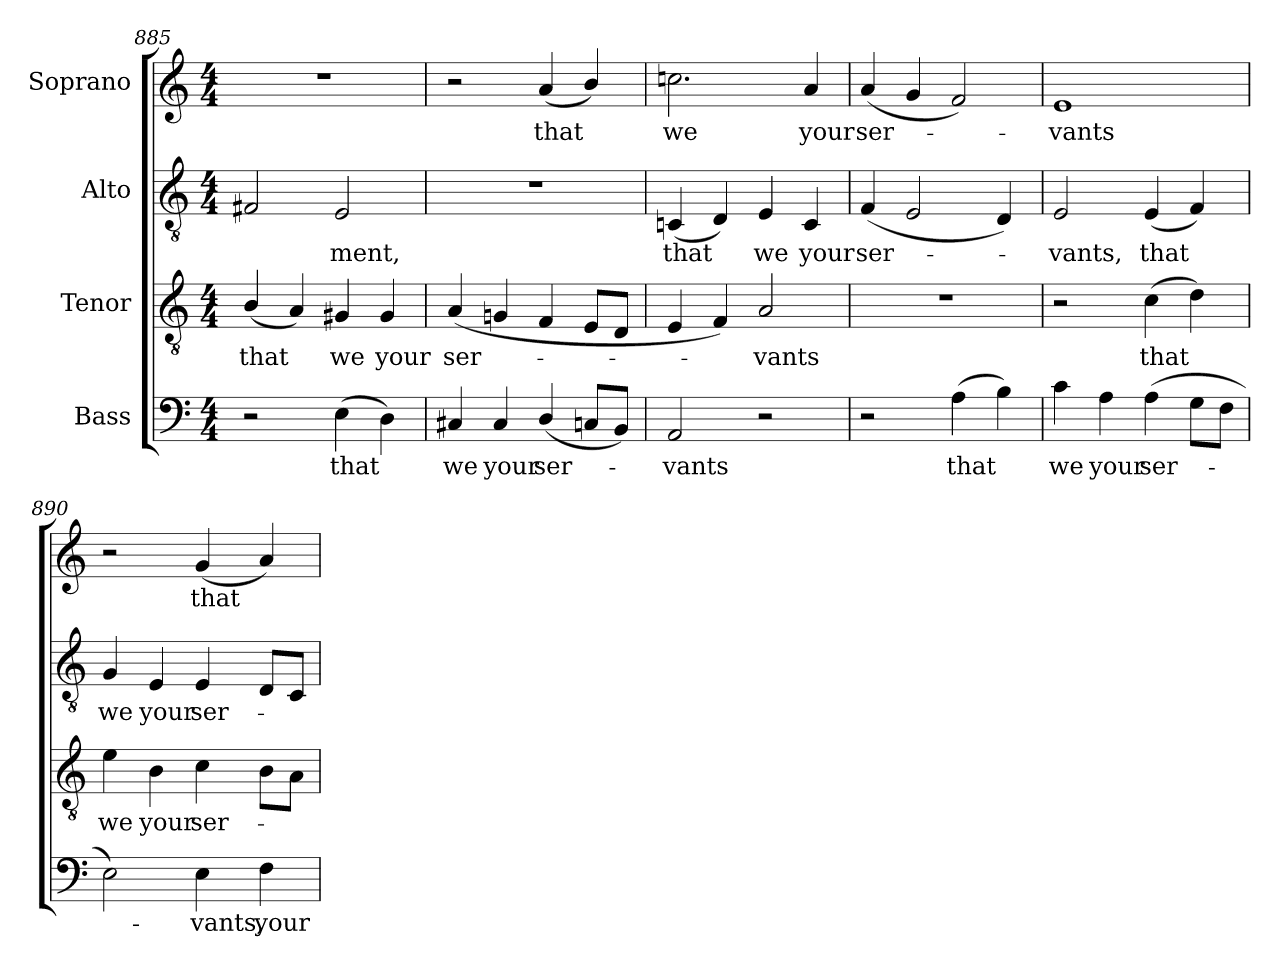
**kern	**text	**kern	**text	**kern	**text	**kern	**text
*part4	*part4	*part3	*part3	*part2	*part2	*part1	*part1
*staff4	*staff4	*staff3	*staff3	*staff2	*staff2	*staff1	*staff1
*I"Bass	*	*I"Tenor	*	*I"Alto	*	*I"Soprano	*
*clefF4	*	*clefGv2	*	*clefGv2	*	*clefG2	*
*	*	*ITrd7c12	*	*ITrd7c12	*	*	*
*k[]	*	*k[]	*	*k[]	*	*k[]	*
*C:	*	*C:	*	*C:	*	*C:	*
*M4/4	*	*M4/4	*	*M4/4	*	*M4/4	*
=885	=885	=885	=885	=885	=885	=885	=885
!	!	!	!LO:LY:b:color=#000000	!	!	!	!
2r	.	(4BBi/	that	2FF#Xi/	.	1r	.
.	.	4AAi/)	.	.	.	.	.
!	!LO:LY:b:color=#000000	!	!	!	!	!	!
!	!	!	!LO:LY:b:color=#000000	!	!	!	!
!	!	!	!	!	!LO:LY:b:color=#000000	!	!
(4Ei\	that	4GG#Xi/	we	2EEi/	-ment,	.	.
!	!	!	!LO:LY:b:color=#000000	!	!	!	!
4Di\)	.	4GG#i/	your	.	.	.	.
!!LO:PB:g=z
=886	=886	=886	=886	=886	=886	=886	=886
!	!LO:LY:b:color=#000000	!	!	!	!	!	!
!	!	!	!LO:LY:b:color=#000000	!	!	!	!
4C#Xi/	we	(4AAi/	ser-	1r	.	2r	.
!	!LO:LY:b:color=#000000	!	!	!	!	!	!
4C#i/	your	4GGni/	.	.	.	.	.
!	!LO:LY:b:color=#000000	!	!	!	!	!	!
!	!	!	!	!	!	!	!LO:LY:b:color=#000000
(4Di/	ser-	4FFi/	.	.	.	(4ai/	that
8Cni/L	.	8EEi/L	.	.	.	4bi/)	.
8BBi/J)	.	8DDi/J	.	.	.	.	.
=887	=887	=887	=887	=887	=887	=887	=887
!	!LO:LY:b:color=#000000	!	!	!	!	!	!
!	!	!	!	!	!LO:LY:b:color=#000000	!	!
!	!	!	!	!	!	!	!LO:LY:b:color=#000000
2AAi/	-vants	4EEi/	.	(4CCni/	that	2.ccni\	we
.	.	4FFi/)	.	4DDi/)	.	.	.
!	!	!	!LO:LY:b:color=#000000	!	!	!	!
!	!	!	!	!	!LO:LY:b:color=#000000	!	!
2r	.	2AAi/	-vants	4EEi/	we	.	.
!	!	!	!	!	!LO:LY:b:color=#000000	!	!
!	!	!	!	!	!	!	!LO:LY:b:color=#000000
.	.	.	.	4CCi/	your	4ai/	your
=888	=888	=888	=888	=888	=888	=888	=888
!	!	!	!	!	!LO:LY:b:color=#000000	!	!
!	!	!	!	!	!	!	!LO:LY:b:color=#000000
2r	.	1r	.	(4FFi/	ser-	(4ai/	ser-
.	.	.	.	2EEi/	.	4gi/	.
!	!LO:LY:b:color=#000000	!	!	!	!	!	!
(4Ai\	that	.	.	.	.	2fi/)	.
4Bi\)	.	.	.	4DDi/)	.	.	.
=889	=889	=889	=889	=889	=889	=889	=889
!	!LO:LY:b:color=#000000	!	!	!	!	!	!
!	!	!	!	!	!LO:LY:b:color=#000000	!	!
!	!	!	!	!	!	!	!LO:LY:b:color=#000000
4ci\	we	2r	.	2EEi/	-vants,	1ei	-vants
!	!LO:LY:b:color=#000000	!	!	!	!	!	!
4Ai\	your	.	.	.	.	.	.
!	!LO:LY:b:color=#000000	!	!	!	!	!	!
!	!	!	!LO:LY:b:color=#000000	!	!	!	!
!	!	!	!	!	!LO:LY:b:color=#000000	!	!
(4Ai\	ser-	(4Ci\	that	(4EEi/	that	.	.
8Gi\L	.	4Di\)	.	4FFi/)	.	.	.
8Fi\J	.	.	.	.	.	.	.
=890	=890	=890	=890	=890	=890	=890	=890
!	!	!	!LO:LY:b:color=#000000	!	!	!	!
!	!	!	!	!	!LO:LY:b:color=#000000	!	!
2Ei\)	.	4Ei\	we	4GGi/	we	2r	.
!	!	!	!LO:LY:b:color=#000000	!	!	!	!
!	!	!	!	!	!LO:LY:b:color=#000000	!	!
.	.	4BBi\	your	4EEi/	your	.	.
!	!LO:LY:b:color=#000000	!	!	!	!	!	!
!	!	!	!LO:LY:b:color=#000000	!	!	!	!
!	!	!	!	!	!LO:LY:b:color=#000000	!	!
!	!	!	!	!	!	!	!LO:LY:b:color=#000000
4Ei\	-vants,	4Ci\	ser-	4EEi/	ser-	(4gi/	that
!	!LO:LY:b:color=#000000	!	!	!	!	!	!
4Fi\	your	8BBi\L	.	8DDi/L	.	4ai/)	.
.	.	8AAi\J	.	8CCi/J	.	.	.
=	=	=	=	=	=	=	=
*-	*-	*-	*-	*-	*-	*-	*-
